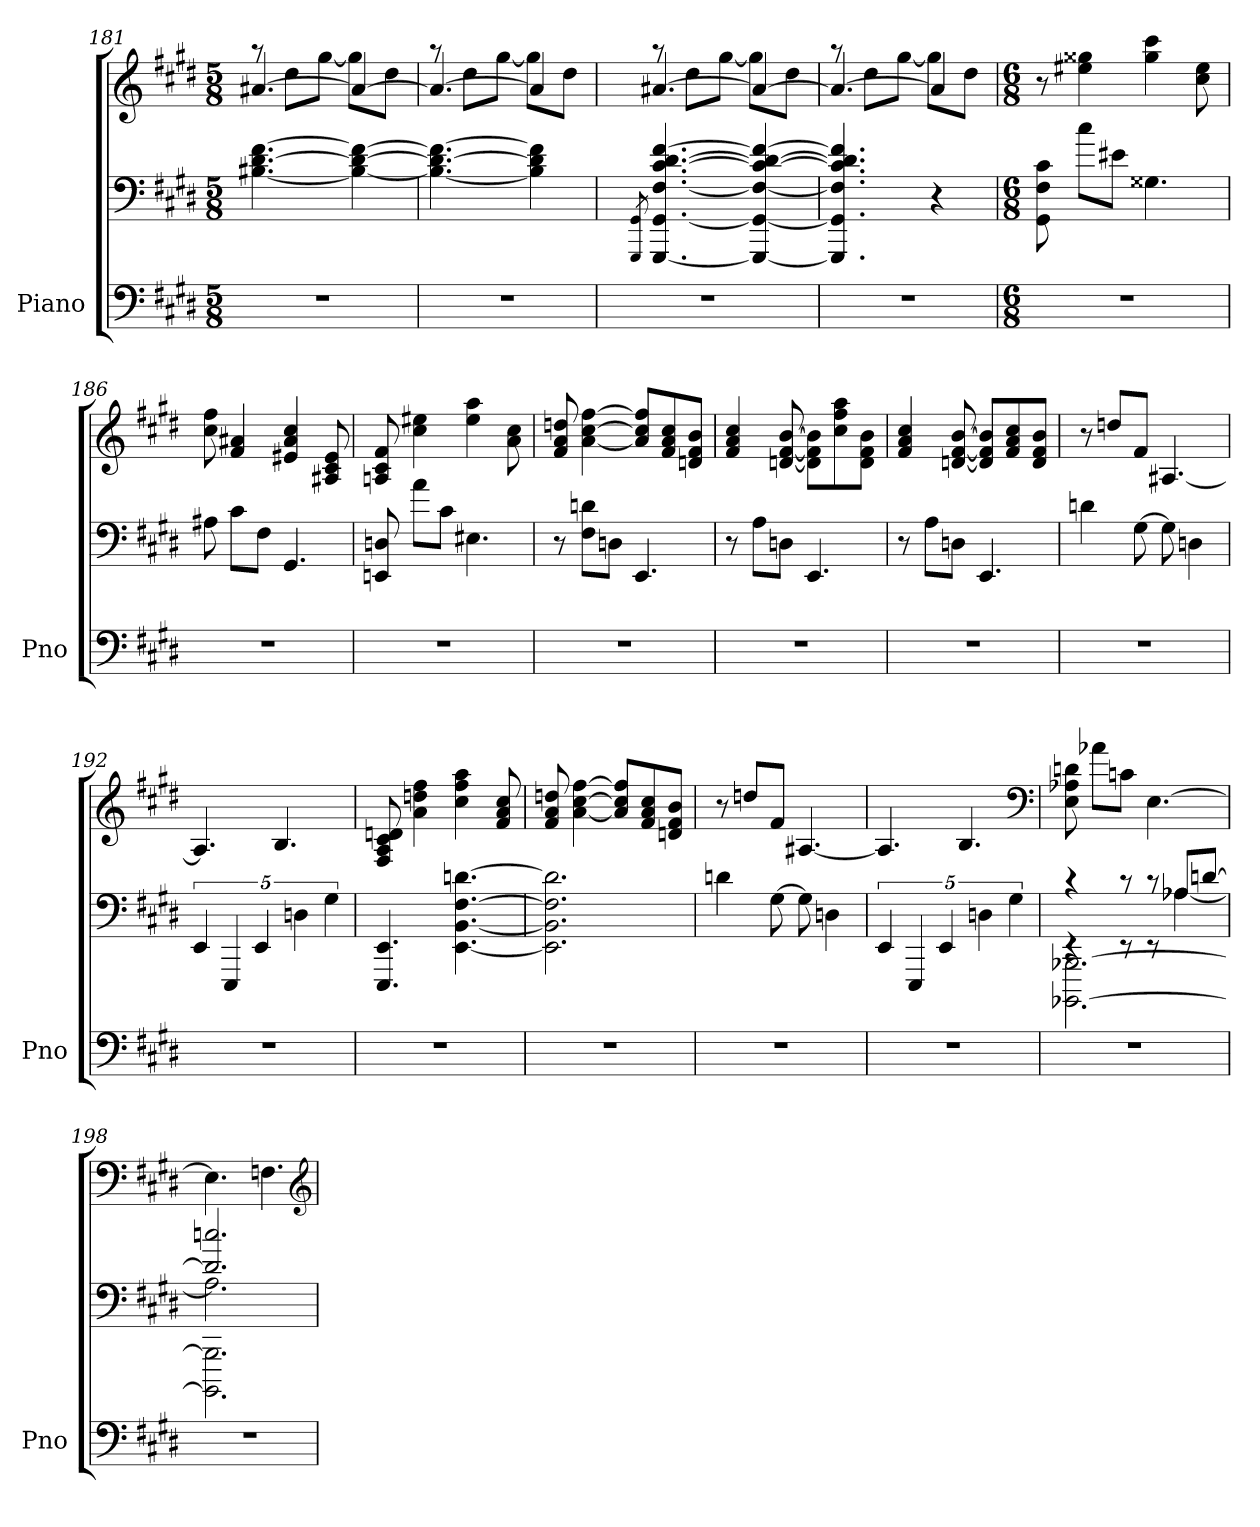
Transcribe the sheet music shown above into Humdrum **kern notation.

**kern	**kern	**kern
*part1	*part1	*part1
*staff3	*staff2	*staff1
*I"Piano	*	*
*I'Pno	*	*
*clefF4	*clefF4	*clefG2
*k[f#c#g#d#]	*k[f#c#g#d#]	*k[f#c#g#d#]
*M5/8	*M5/8	*M5/8
=181	=181	=181
*	*	*^
3...r	[4.B#X [4.d# [4.f#	[4.a#X	8raa
.	.	.	8dd#L
.	.	.	[8gg#J
.	4B#_ 4d#_ 4f#_	4a#_	8gg#L]
.	.	.	8dd#J
=182	=182	=182	=182
3...r	4.B#_ 4.d#_ 4.f#_	4.a#_	8raa
.	.	.	8dd#L
.	.	.	[8gg#J
.	4B#] 4d#] 4f#]	4a#]	8gg#L]
.	.	.	8dd#J
=183	=183	=183	=183
.	8qGGG#/ 8qGG#/	.	.
3...r	4.GGG#_ 4.GG#_ [4.F# [4.c# [4.d# [4.f#	[4.a#X	8raa
.	.	.	8dd#L
.	.	.	[8gg#J
.	4GGG#_ 4GG#_ 4F#_ 4c#_ 4d#_ 4f#_	4a#_	8gg#L]
.	.	.	8dd#J
=184	=184	=184	=184
3...r	4.GGG#] 4.GG#] 4.F#] 4.c#] 4.d#] 4.f#]	4.a#_	8raa
.	.	.	8dd#L
.	.	.	[8gg#J
.	4r	4a#]	8gg#L]
.	.	.	8dd#J
*	*	*v	*v
=185	=185	=185
*M6/8	*M6/8	*M6/8
2.r	8GG# 8F# 8c#	8r
.	8cc#L	4ee#X 4gg##X
.	8e#XJ	.
.	4.G##X	4gg## 4ccc#
.	.	8cc# 8ee#
=186	=186	=186
2.r	8A#X	8cc# 8ff#
.	8c#L	4f# 4a#X
.	8F#J	.
.	4.GG#	4e#X 4a# 4cc#
.	.	8A#X 8c# 8e#
=187	=187	=187
2.r	8EEn 8Dn	8An 8c# 8f#
.	8aL	4cc# 4ee#X
.	8c#J	.
.	4.E#X	4ee# 4aa
.	.	8a 8cc#
=188	=188	=188
2.r	8r	8f# 8a 8ddn
.	8F# 8dnL	[4a [4cc# [4ff#
.	8DnJ	.
.	4.EE	8a] 8cc#] 8ff#]L
.	.	8f# 8a 8cc#
.	.	8dn 8f# 8bJ
=189	=189	=189
2.r	8r	4f# 4a 4cc#
.	8AL	.
.	8DnJ	[8dn [8f# [8b
.	4.EE	8d] 8f#] 8b]L
.	.	8cc# 8ff# 8aa
.	.	8d 8f# 8bJ
=190	=190	=190
2.r	8r	4f# 4a 4cc#
.	8AL	.
.	8DnJ	[8dn [8f# [8b
.	4.EE	8d] 8f#] 8b]L
.	.	8f# 8a 8cc#
.	.	8d 8f# 8bJ
=191	=191	=191
2.r	4dn	8r
.	.	8ddnL
.	[8G#	8f#J
.	8G#]	[4.A#X
.	4Dn	.
=192	=192	=192
2.r	20%3EE	4.A#]
.	20%3EEE	.
.	20%3EE	.
.	.	4.B
.	20%3Dn	.
.	20%3G#	.
=193	=193	=193
2.r	4.EEE 4.EE	8F# 8A 8c# 8dn
.	.	4a 4ddn 4ff#
.	[4.EE [4.BB [4.F# [4.dn	4cc# 4ff# 4aa
.	.	8f# 8a 8cc#
=194	=194	=194
2.r	2.EE] 2.BB] 2.F#] 2.d]	8f# 8a 8ddn
.	.	[4a [4cc# [4ff#
.	.	8a] 8cc#] 8ff#]L
.	.	8f# 8a 8cc#
.	.	8dn 8f# 8bJ
=195	=195	=195
2.r	4dn	8r
.	.	8ddnL
.	[8G#	8f#J
.	8G#]	[4.A#X
.	4Dn	.
=196	=196	=196
2.r	20%3EE	4.A#]
.	20%3EEE	.
.	20%3EE	.
.	.	4.B
.	20%3Dn	.
.	20%3G#	.
*	*	*clefF4
=197	=197	=197
*	*^	*
*	*	*^	*
2.r	[2.BBBB-X\ [2.BBB-X\	4rEE	4rc	8E 8A-X 8dn
.	.	.	.	8a-XL
.	.	8rEE	8rc	8cnJ
.	.	8rEE	8rc	[4.E
.	.	[4A-X	8A-XL	.
.	.	.	[8dnJ	.
=198	=198	=198	=198	=198
2.r	2.BBBB-]\ 2.BBB-]\	2.A-]	2.d] 2.ccn	4.E]
.	.	.	.	4.Fn
*	*v	*v	*v	*
*	*	*clefG2
=	=	=
*-	*-	*-
